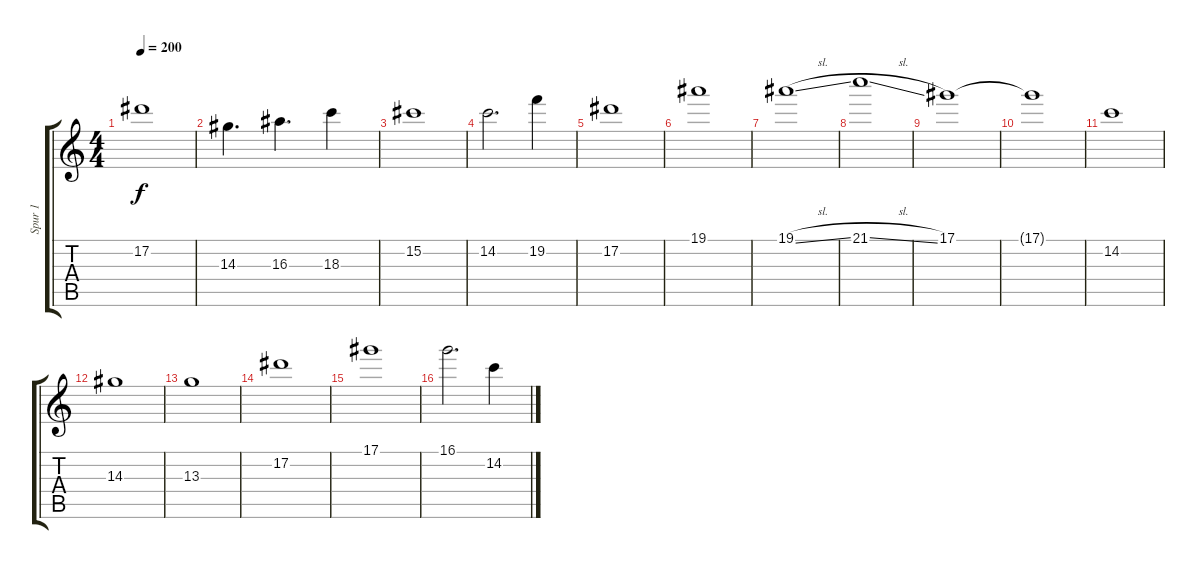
\track ("Spur 1" "Spur 1") {instrument distortionguitar}
\staff {score tabs}
\tuning (Eb4 Bb3 Gb3 Db3 Ab2 Db2) {hide}
\ts (4 4)
\tempo 200
\clef g2
\ks c
17.2.1{dy f} |
14.3.4{d} 16.3.4{d} 18.3.4 |
15.2.1 |
14.2.2{d} 19.2.4 |
17.2.1 |
19.1.1 |
19.1{sl}.1 |
21.1{sl}.1 |
17.1.1 |
17.1{t}.1 |
14.2.1 |
14.3.1 |
13.3.1 |
17.2.1 |
17.1.1 |
16.1.2{d} 14.2.4
